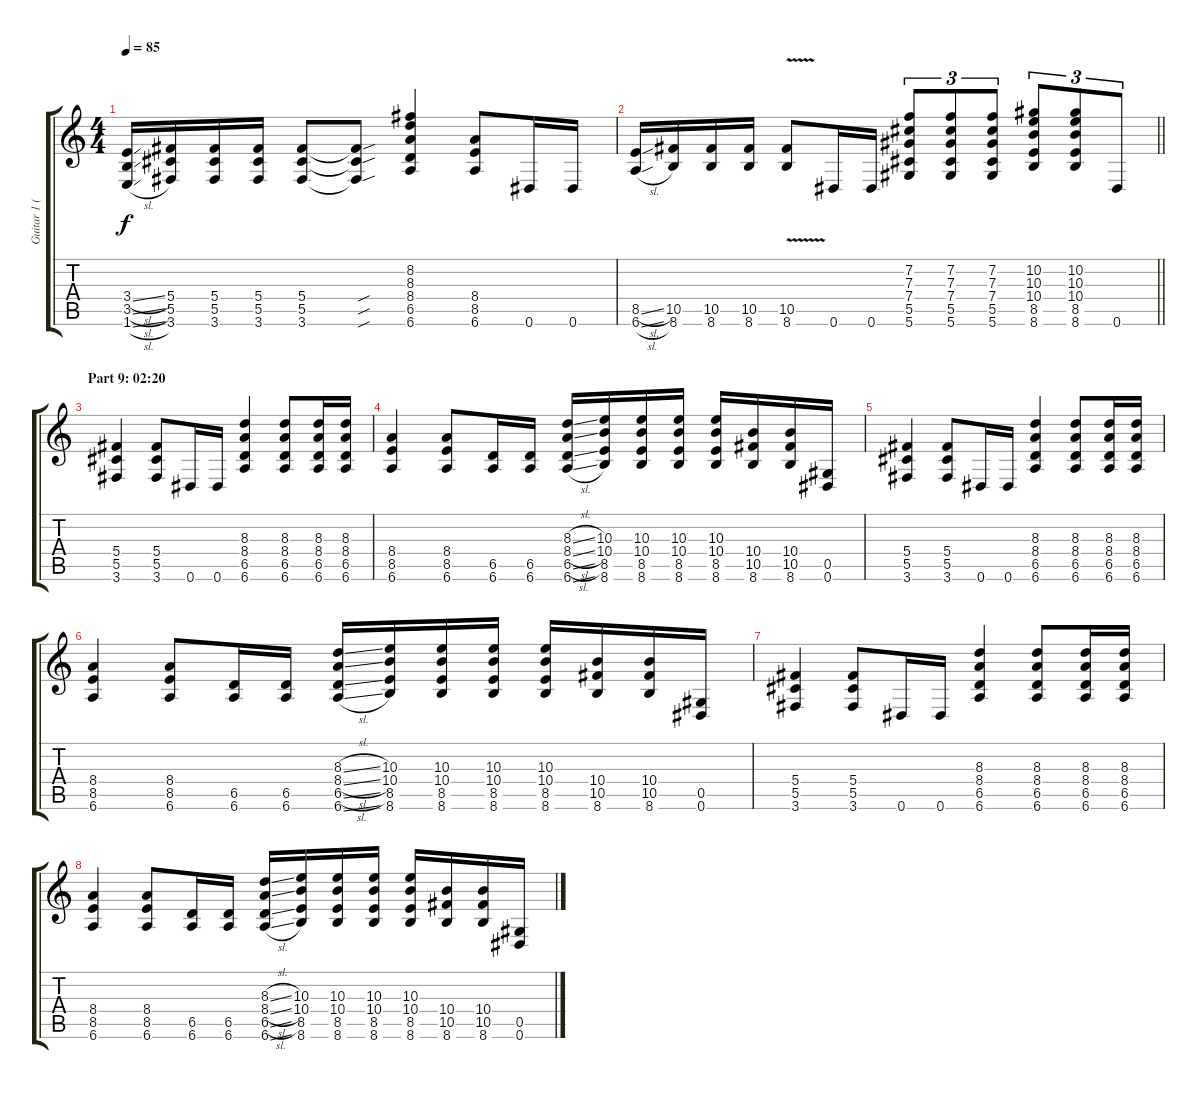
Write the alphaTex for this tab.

\track ("Guitar 1 (Distortion)" "Guitar 1 (") {instrument distortionguitar}
\staff {score tabs}
\tuning (Eb4 Bb3 Gb3 Db3 Ab2 Eb2) {hide}
\ts (4 4)
\tempo 85
\clef g2
\ks c
(3.4{sl} 3.5{sl} 1.6{sl}).16{dy f} (5.4 5.5 3.6).16 (5.4 5.5 3.6).16 (5.4 5.5 3.6).16 (5.4 5.5 3.6).8 (5.4{sou t} 5.5{sou t} 3.6{sou t}).8 (8.2 8.3 8.4 6.5 6.6).4 (8.4 8.5 6.6).8 0.6.16 0.6.16 |
\barLineRight lightlight
(8.5{sl} 6.6{sl}).16 (10.5 8.6).16 (10.5 8.6).16 (10.5 8.6).16 (10.5{v} 8.6{v}).8 0.6.16 0.6.16 (7.2 7.3 7.4 5.5 5.6).8{tu (3 2)} (7.2 7.3 7.4 5.5 5.6).8{tu (3 2)} (7.2 7.3 7.4 5.5 5.6).8{tu (3 2)} (10.2 10.3 10.4 8.5 8.6).8{tu (3 2)} (10.2 10.3 10.4 8.5 8.6).8{tu (3 2)} 0.6.8{tu (3 2)} |
\section ("" "Part 9: 02:20")
(5.4 5.5 3.6).4 (5.4 5.5 3.6).8 0.6.16 0.6.16 (8.3 8.4 6.5 6.6).4 (8.3 8.4 6.5 6.6).8 (8.3 8.4 6.5 6.6).16 (8.3 8.4 6.5 6.6).16 |
(8.4 8.5 6.6).4 (8.4 8.5 6.6).8 (6.5 6.6).16 (6.5 6.6).16 (8.3{sl} 8.4{sl} 6.5{sl} 6.6{sl}).16 (10.3 10.4 8.5 8.6).16 (10.3 10.4 8.5 8.6).16 (10.3 10.4 8.5 8.6).16 (10.3 10.4 8.5 8.6).16 (10.4 10.5 8.6).16 (10.4 10.5 8.6).16 (0.5 0.6).16 |
(5.4 5.5 3.6).4 (5.4 5.5 3.6).8 0.6.16 0.6.16 (8.3 8.4 6.5 6.6).4 (8.3 8.4 6.5 6.6).8 (8.3 8.4 6.5 6.6).16 (8.3 8.4 6.5 6.6).16 |
(8.4 8.5 6.6).4 (8.4 8.5 6.6).8 (6.5 6.6).16 (6.5 6.6).16 (8.3{sl} 8.4{sl} 6.5{sl} 6.6{sl}).16 (10.3 10.4 8.5 8.6).16 (10.3 10.4 8.5 8.6).16 (10.3 10.4 8.5 8.6).16 (10.3 10.4 8.5 8.6).16 (10.4 10.5 8.6).16 (10.4 10.5 8.6).16 (0.5 0.6).16 |
(5.4 5.5 3.6).4 (5.4 5.5 3.6).8 0.6.16 0.6.16 (8.3 8.4 6.5 6.6).4 (8.3 8.4 6.5 6.6).8 (8.3 8.4 6.5 6.6).16 (8.3 8.4 6.5 6.6).16 |
(8.4 8.5 6.6).4 (8.4 8.5 6.6).8 (6.5 6.6).16 (6.5 6.6).16 (8.3{sl} 8.4{sl} 6.5{sl} 6.6{sl}).16 (10.3 10.4 8.5 8.6).16 (10.3 10.4 8.5 8.6).16 (10.3 10.4 8.5 8.6).16 (10.3 10.4 8.5 8.6).16 (10.4 10.5 8.6).16 (10.4 10.5 8.6).16 (0.5 0.6).16
